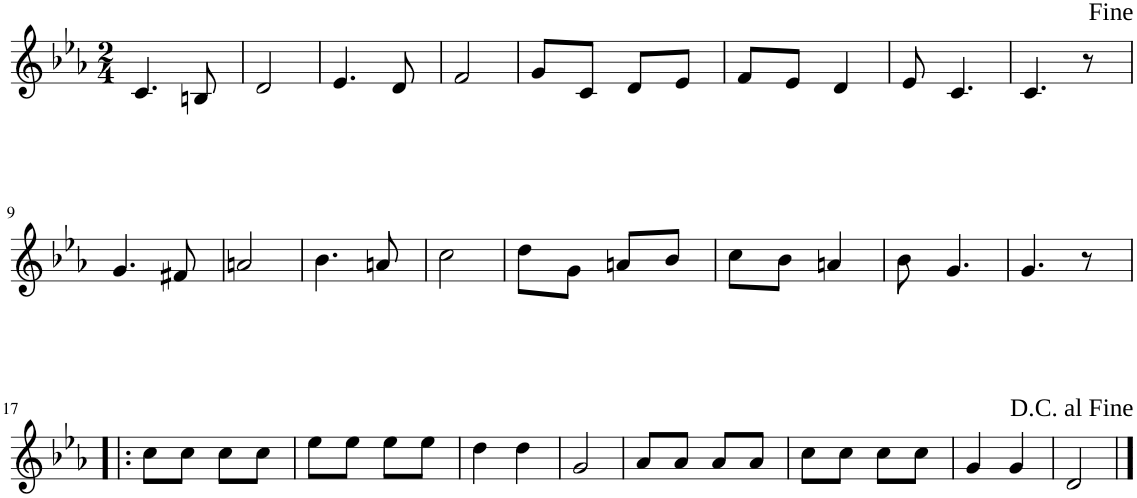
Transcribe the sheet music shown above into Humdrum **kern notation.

**kern
*part1
*staff1
*I"Voice
*clefG2
*k[b-e-a-]
*M2/4
=1
4.c/
8Bn/
=2
2d/
=3
4.e-/
8d/
=4
2f/
=5
8g/L
8c/J
8d/L
8e-/J
=6
8f/L
8e-/J
4d/
=7
8e-/
4.c/
=8
4.c/
8r
!LO:TX:a:t=<font face="Times New Roman"/>Fine
!!LO:LB:g=z
=9
4.g/
8f#X/
=10
2an/
=11
4.b-\
8an/
=12
2cc\
=13
8dd\L
8g\J
8an/L
8b-/J
=14
8cc\L
8b-\J
4an/
=15
8b-\
4.g/
=16
4.g/
8r
!!LO:LB:g=z
=17!|:
8cc\L
8cc\J
8cc\L
8cc\J
=18
8ee-\L
8ee-\J
8ee-\L
8ee-\J
=19
4dd\
4dd\
=20
2g/
=21
8a-/L
8a-/J
8a-/L
8a-/J
=22
8cc\L
8cc\J
8cc\L
8cc\J
=23
4g/
4g/
=24
2d/
!LO:TX:a:t=<font face="Times New Roman"/>D.C. al Fine
==
*-
